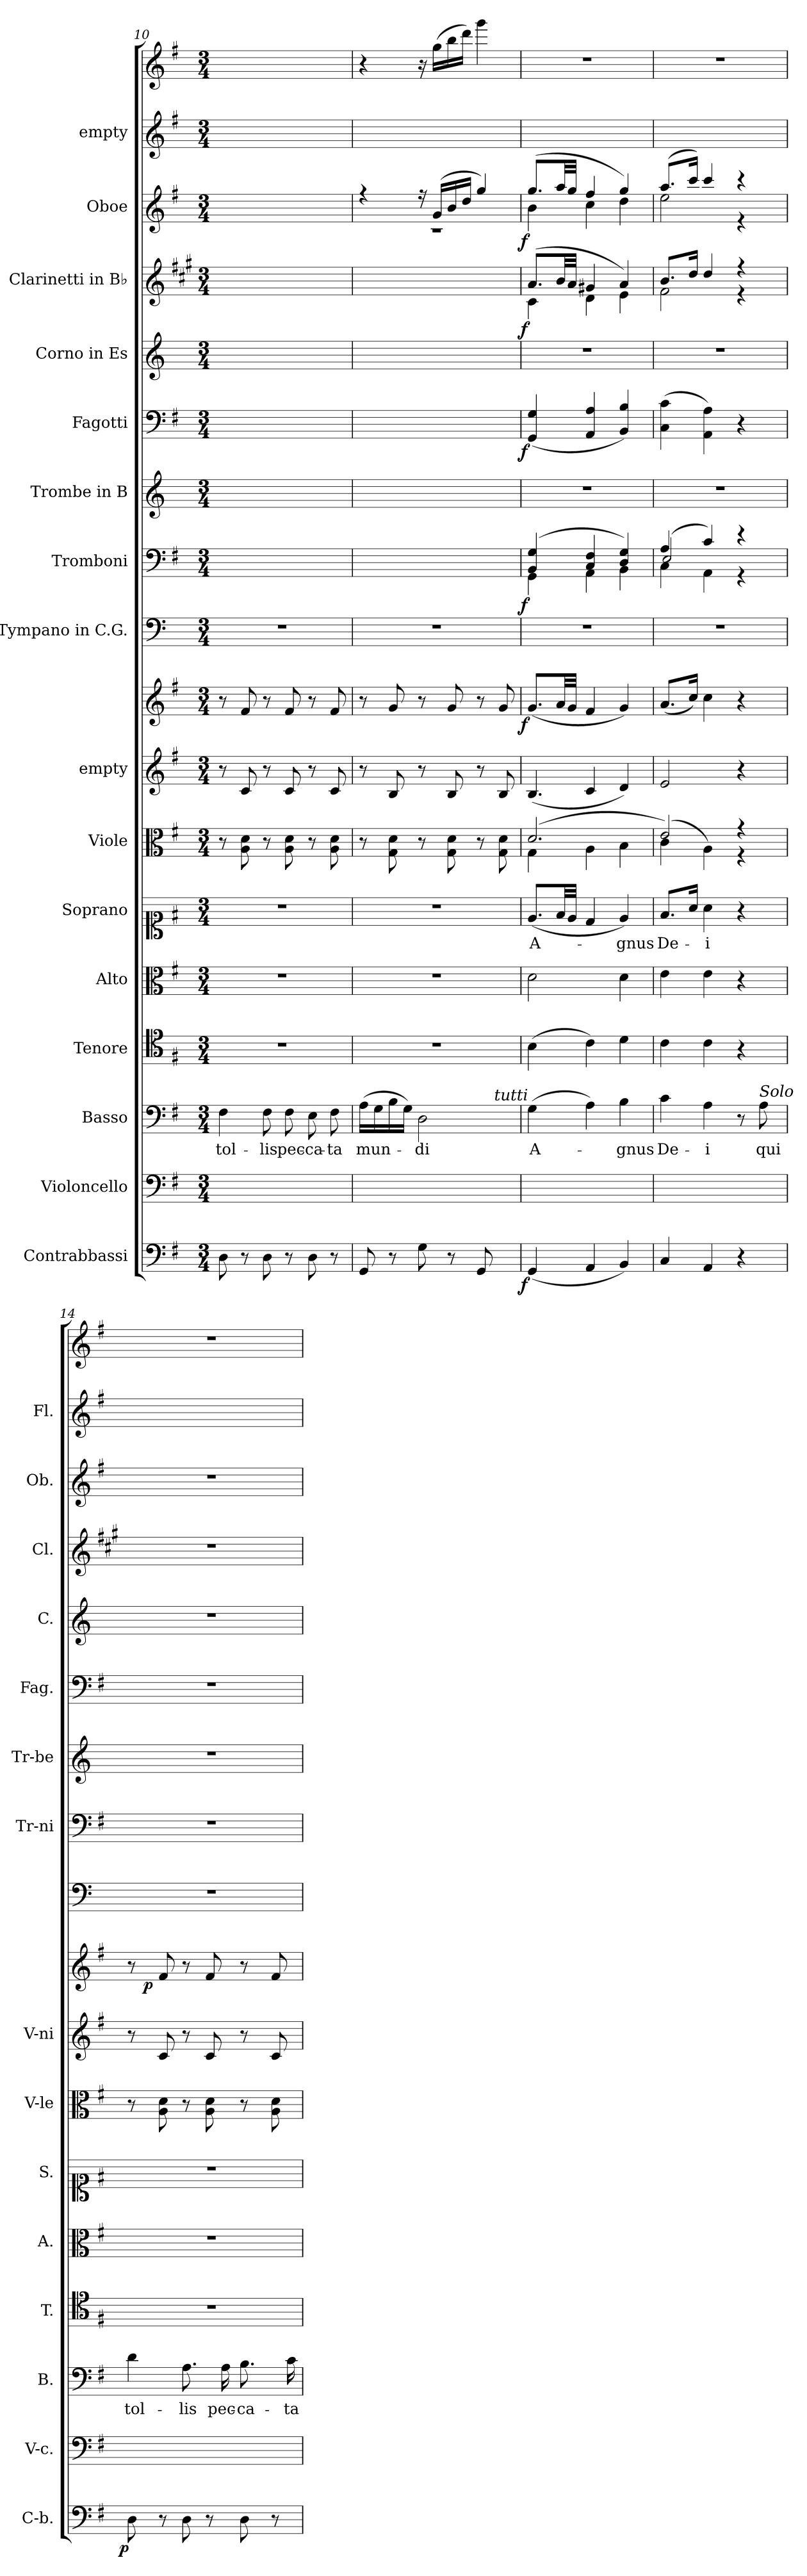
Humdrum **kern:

**kern	**dynam	**kern	**kern	**text	**kern	**kern	**kern	**text	**kern	**kern	**kern	**dynam	**kern	**kern	**dynam	**kern	**kern	**dynam	**kern	**kern	**dynam	**kern	**dynam	**kern	**kern
*part16	*part16	*part15	*part14	*part14	*part13	*part12	*part11	*part11	*part10	*part9	*part9	*part9	*part8	*part7	*part7	*part6	*part5	*part5	*part4	*part3	*part3	*part2	*part2	*part1	*part1
*staff18	*staff18	*staff17	*staff16	*staff16	*staff15	*staff14	*staff13	*staff13	*staff12	*staff11	*staff10	*staff10/11	*staff9	*staff8	*staff8	*staff7	*staff6	*staff6	*staff5	*staff4	*staff4	*staff3	*staff3	*staff2	*staff1
*I"Contrabbassi	*	*I"Violoncello	*I"Basso	*	*I"Tenore	*I"Alto	*I"Soprano	*	*I"Viole	*I"empty	*	*	*I"Tympano in C.G.	*I"Tromboni	*	*I"Trombe in B	*I"Fagotti	*	*I"Corno in Es	*I"Clarinetti in B♭	*	*I"Oboe	*	*I"empty	*
*I'C-b.	*	*I'V-c.	*I'B.	*	*I'T.	*I'A.	*I'S.	*	*I'V-le	*I'V-ni	*	*	*	*I'Tr-ni	*	*I'Tr-be	*I'Fag.	*	*I'C.	*I'Cl.	*	*I'Ob.	*	*I'Fl.	*
*clefF4	*	*clefF4	*clefF4	*	*clefC4	*clefC3	*clefC1	*	*clefC3	*clefG2	*clefG2	*	*clefF4	*clefF4	*	*clefG2	*clefF4	*	*clefG2	*clefG2	*	*clefG2	*	*clefG2	*clefG2
*	*	*	*	*	*	*	*	*	*	*	*	*	*	*	*	*ITrd1c2	*	*	*ITrd5c9	*ITrd1c2	*	*	*	*	*
*k[f#]	*	*k[f#]	*k[f#]	*	*k[f#]	*k[f#]	*k[f#]	*	*k[f#]	*k[f#]	*k[f#]	*	*k[]	*k[f#]	*	*k[b-e-]	*k[f#]	*	*k[b-e-a-]	*k[f#]	*	*k[f#]	*	*k[f#]	*k[f#]
*G:	*	*G:	*G:	*	*G:	*G:	*G:	*	*G:	*G:	*G:	*	*	*G:	*	*	*G:	*	*	*G:	*	*G:	*	*G:	*G:
*M3/4	*	*M3/4	*M3/4	*	*M3/4	*M3/4	*M3/4	*	*M3/4	*M3/4	*M3/4	*	*M3/4	*M3/4	*	*M3/4	*M3/4	*	*M3/4	*M3/4	*	*M3/4	*	*M3/4	*M3/4
=10	=10	=10	=10	=10	=10	=10	=10	=10	=10	=10	=10	=10	=10	=10	=10	=10	=10	=10	=10	=10	=10	=10	=10	=10	=10
8D\	.	2.ryy	4F#\	tol-	2.r	2.r	2.r	.	8r	8r	8r	.	2.r	2.ryy	.	2.ryy	2.ryy	.	2.ryy	2.ryy	.	2.ryy	.	2.ryy	2.ryy
8r	.	.	.	.	.	.	.	.	8A\ 8d\	8c/	8f#/	.	.	.	.	.	.	.	.	.	.	.	.	.	.
8D\	.	.	8F#\	-lis	.	.	.	.	8r	8r	8r	.	.	.	.	.	.	.	.	.	.	.	.	.	.
8r	.	.	8F#\	pec-	.	.	.	.	8A\ 8d\	8c/	8f#/	.	.	.	.	.	.	.	.	.	.	.	.	.	.
8D\	.	.	8E\	-ca-	.	.	.	.	8r	8r	8r	.	.	.	.	.	.	.	.	.	.	.	.	.	.
8r	.	.	8F#\	-ta	.	.	.	.	8A\ 8d\	8c/	8f#/	.	.	.	.	.	.	.	.	.	.	.	.	.	.
=11	=11	=11	=11	=11	=11	=11	=11	=11	=11	=11	=11	=11	=11	=11	=11	=11	=11	=11	=11	=11	=11	=11	=11	=11	=11
*	*	*	*	*	*	*	*	*	*	*	*	*	*	*	*	*	*	*	*	*	*	*^	*	*	*
8GG/	.	2.ryy	(16A\LL	mun-	2.r	2.r	2.r	.	8r	8r	8r	.	2.r	2.ryy	.	2.ryy	2.ryy	.	2.ryy	2.ryy	.	4r	2.rc	.	2.ryy	4r
.	.	.	16G\	.	.	.	.	.	.	.	.	.	.	.	.	.	.	.	.	.	.	.	.	.	.	.
8r	.	.	16B\	.	.	.	.	.	8G\ 8d\	8B/	8g/	.	.	.	.	.	.	.	.	.	.	.	.	.	.	.
.	.	.	16G\JJ)	.	.	.	.	.	.	.	.	.	.	.	.	.	.	.	.	.	.	.	.	.	.	.
8G\	.	.	2D\	-di	.	.	.	.	8r	8r	8r	.	.	.	.	.	.	.	.	.	.	16r	.	.	.	16r
.	.	.	.	.	.	.	.	.	.	.	.	.	.	.	.	.	.	.	.	.	.	(16g/LL	.	.	.	(16gg\LL
8r	.	.	.	.	.	.	.	.	8G\ 8d\	8B/	8g/	.	.	.	.	.	.	.	.	.	.	16b/	.	.	.	16bb\
.	.	.	.	.	.	.	.	.	.	.	.	.	.	.	.	.	.	.	.	.	.	16dd/JJ	.	.	.	16ddd\JJ)
8GG/	.	.	.	.	.	.	.	.	8r	8r	8r	.	.	.	.	.	.	.	.	.	.	4gg/)	.	.	.	4ggg\
8ryy	.	.	.	.	.	.	.	.	8G\ 8d\	8B/	8g/	.	.	.	.	.	.	.	.	.	.	.	.	.	.	.
=12	=12	=12	=12	=12	=12	=12	=12	=12	=12	=12	=12	=12	=12	=12	=12	=12	=12	=12	=12	=12	=12	=12	=12	=12	=12	=12
*	*	*	*	*	*	*	*	*	*^	*	*	*	*	*	*	*	*	*	*	*	*	*	*	*	*	*
!	!	!	!LO:TX:a:i:rj:t=tutti	!	!	!	!	!	!	!	!	!	!	!	!	!	!	!	!	!	!	!	!	!	!	!	!
!	!LO:DY:rj	!	!	!	!	!	!	!	!	!	!LO:N:vis=4.	!	!LO:DY:b:rj	!	!	!LO:DY:rj	!	!	!LO:DY:rj	!	!	!LO:DY:rj	!	!	!LO:DY:rj	!	!
*	*	*	*	*	*	*	*	*	*	*	*	*	*	*	*^	*	*	*	*	*	*^	*	*	*	*	*	*
(4GG/	f	2.ryy	(4G\	A-	(4B\	2d\	(8.e/L	A-	(2.d/	4G\	(4B/	(8.g/L	f	2.r	(4BB/ 4G/	4GG\	f	2.r	(>4GG/ 4G/	f	2.r	(8.g/L	4B\	f	(8.gg/L	4b\	f	2.ryy	2.r
.	.	.	.	.	.	.	32f#/LL	.	.	.	.	32a/LL	.	.	.	.	.	.	.	.	.	32a/LL	.	.	32aa/LL	.	.	.	.
.	.	.	.	.	.	.	32e/JJJ	.	.	.	.	32g/JJJ	.	.	.	.	.	.	.	.	.	32g/JJJ	.	.	32gg/JJJ	.	.	.	.
4AA/	.	.	4A\)	.	4c\)	.	4d/	.	.	4A\	4c/	4f#/	.	.	4C/ 4F#/	4AA\	.	.	4AA/ 4A/	.	.	4f#X/	4c\	.	4ff#/	4cc\	.	.	.
4BB/)	.	.	4B\	-gnus	4d\	4d\	4e/)	-gnus	.	4B\	4d/)	4g/)	.	.	4D/ 4G/)	4BB\	.	.	4BB/ 4B/)	.	.	4g/)	4d\	.	4gg/)	4dd\	.	.	.
=13	=13	=13	=13	=13	=13	=13	=13	=13	=13	=13	=13	=13	=13	=13	=13	=13	=13	=13	=13	=13	=13	=13	=13	=13	=13	=13	=13	=13	=13
*	*	*	*	*	*	*	*	*	*	*	*	*	*	*	*	*^	*	*	*	*	*	*	*	*	*	*	*	*	*
4C/	.	2.ryy	4c\	De-	4c\	4e\	8.f#/L	De-	(2e/)	4c\	2e/	(8.a/L	.	2.r	(4A/	2E/	4C\	.	2.r	(4C\ 4c\	.	2.r	8.a/L	2e\	.	(8.aa/L	2ee\	.	2.ryy	2.r
.	.	.	.	.	.	.	16a/Jk	.	.	.	.	16cc/Jk)	.	.	.	.	.	.	.	.	.	.	16cc/Jk	.	.	16ccc/Jk)	.	.	.	.
4AA/	.	.	4A\	-i	4c\	4e\	4a\	-i	.	4A\)	.	4cc\	.	.	4c/)	.	4AA\	.	.	4AA\ 4A\)	.	.	4cc/	.	.	4ccc/	.	.	.	.
4r	.	.	8r	.	4r	4r	4r	.	4r	4r	4r	4r	.	.	4r	4r	4ryy	.	.	4r	.	.	4r	4r	.	4r	4r	.	.	.
!	!	!	!LO:TX:a:i:t=Solo	!	!	!	!	!	!	!	!	!	!	!	!	!	!	!	!	!	!	!	!	!	!	!	!	!	!	!
.	.	.	8A\	qui	.	.	.	.	.	.	.	.	.	.	.	.	.	.	.	.	.	.	.	.	.	.	.	.	.	.
*	*	*	*	*	*	*	*	*	*	*	*	*	*	*	*	*	*	*	*	*	*	*	*v	*v	*	*	*	*	*	*
*	*	*	*	*	*	*	*	*	*v	*v	*	*	*	*	*v	*v	*v	*	*	*	*	*	*	*	*v	*v	*	*	*
=14	=14	=14	=14	=14	=14	=14	=14	=14	=14	=14	=14	=14	=14	=14	=14	=14	=14	=14	=14	=14	=14	=14	=14	=14	=14
!	!LO:DY:rj	!	!	!	!	!	!	!	!	!	!	!	!	!	!	!	!	!	!	!	!	!	!	!	!
*	*	*	*	*	*	*	*	*	*	*	*^	*	*	*	*	*	*	*	*	*	*	*	*	*	*
8D\	p	2.ryy	4d\	tol-	2.r	2.r	2.r	.	8r	8r	8r	16ryy	.	2.r	2.r	.	2.r	2.r	.	2.r	2.r	.	2.r	.	2.ryy	2.r
!	!	!	!	!	!	!	!	!	!	!	!	!	!LO:DY:b	!	!	!	!	!	!	!	!	!	!	!	!	!
.	.	.	.	.	.	.	.	.	.	.	.	2ryy	p	.	.	.	.	.	.	.	.	.	.	.	.	.
8r	.	.	.	.	.	.	.	.	8A\ 8d\	8c/	8f#/	.	.	.	.	.	.	.	.	.	.	.	.	.	.	.
8D\	.	.	8.A\	-lis	.	.	.	.	8r	8r	8r	.	.	.	.	.	.	.	.	.	.	.	.	.	.	.
8r	.	.	.	.	.	.	.	.	8A\ 8d\	8c/	8f#/	.	.	.	.	.	.	.	.	.	.	.	.	.	.	.
.	.	.	16A\	pec-	.	.	.	.	.	.	.	.	.	.	.	.	.	.	.	.	.	.	.	.	.	.
8D\	.	.	8.B\	-ca-	.	.	.	.	8r	8r	8r	.	.	.	.	.	.	.	.	.	.	.	.	.	.	.
.	.	.	.	.	.	.	.	.	.	.	.	8.ryy	.	.	.	.	.	.	.	.	.	.	.	.	.	.
8r	.	.	.	.	.	.	.	.	8A\ 8d\	8c/	8f#/	.	.	.	.	.	.	.	.	.	.	.	.	.	.	.
.	.	.	16c\	-ta	.	.	.	.	.	.	.	.	.	.	.	.	.	.	.	.	.	.	.	.	.	.
*	*	*	*	*	*	*	*	*	*	*	*v	*v	*	*	*	*	*	*	*	*	*	*	*	*	*	*
=	=	=	=	=	=	=	=	=	=	=	=	=	=	=	=	=	=	=	=	=	=	=	=	=	=
*-	*-	*-	*-	*-	*-	*-	*-	*-	*-	*-	*-	*-	*-	*-	*-	*-	*-	*-	*-	*-	*-	*-	*-	*-	*-
